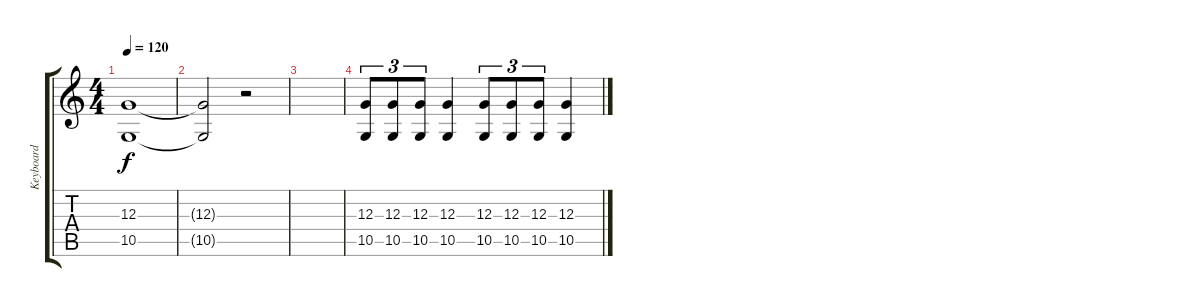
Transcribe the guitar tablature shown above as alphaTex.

\track ("Keyboard" "Keyboard") {instrument choiraahs}
\staff {score tabs}
\tuning (E4 B3 G3 D3 A2 E2) {hide}
\ts (4 4)
\tempo 120
\clef g2
\ks c
(12.3{t} 10.5{t}).1{dy f} |
(12.3{t} 10.5{t}).2 r.2 |
|
(12.3 10.5).8{tu (3 2)} (12.3 10.5).8{tu (3 2)} (12.3 10.5).8{tu (3 2)} (12.3 10.5).4 (12.3 10.5).8{tu (3 2)} (12.3 10.5).8{tu (3 2)} (12.3 10.5).8{tu (3 2)} (12.3 10.5).4
